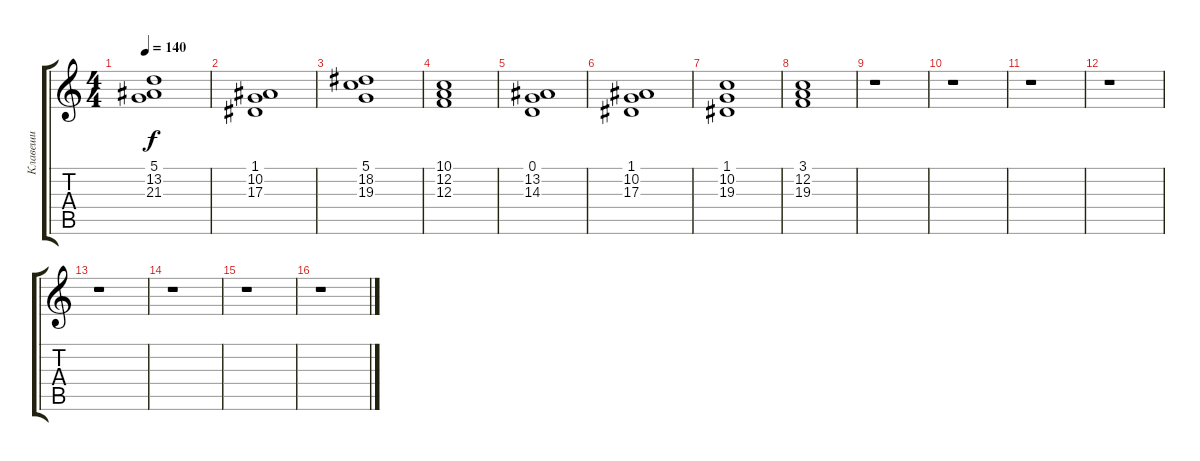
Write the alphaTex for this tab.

\track ("Клавеши " "Клавеши ") {instrument choiraahs}
\staff {score tabs}
\tuning (D4 A3 F3 C3 G2 D2) {hide}
\ts (4 4)
\tempo 140
\clef g2
\ks c
(5.1 13.2 21.3).1{dy f} |
(1.1 10.2 17.3).1 |
(5.1 18.2 19.3).1 |
(10.1 12.2 12.3).1 |
(0.1 13.2 14.3).1 |
(1.1 10.2 17.3).1 |
(1.1 10.2 19.3).1 |
(3.1 12.2 19.3).1 |
r.1 |
r.1 |
r.1 |
r.1 |
r.1 |
r.1 |
r.1 |
r.1
